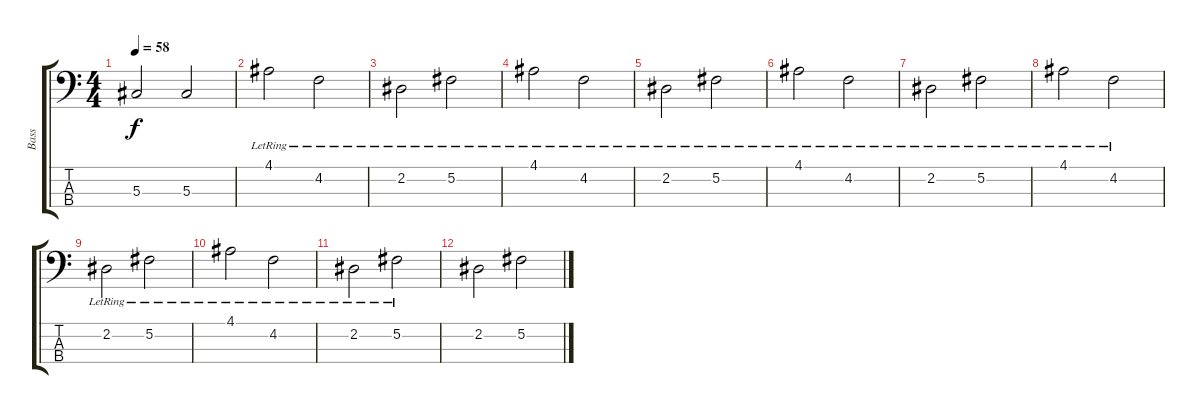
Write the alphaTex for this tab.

\track ("Bass" "Bass") {instrument fretlessbass}
\staff {score tabs}
\tuning (Gb2 Db2 Ab1 Eb1) {hide}
\ts (4 4)
\tempo 58
\clef f4
\ks c
5.3.2{dy f} 5.3.2 |
4.1{lr}.2 4.2{lr}.2 |
2.2{lr}.2 5.2{lr}.2 |
4.1{lr}.2 4.2{lr}.2 |
2.2{lr}.2 5.2{lr}.2 |
4.1{lr}.2 4.2{lr}.2 |
2.2{lr}.2 5.2{lr}.2 |
4.1{lr}.2 4.2{lr}.2 |
2.2{lr}.2 5.2{lr}.2 |
4.1{lr}.2 4.2{lr}.2 |
2.2{lr}.2 5.2{lr}.2 |
2.2.2 5.2.2
